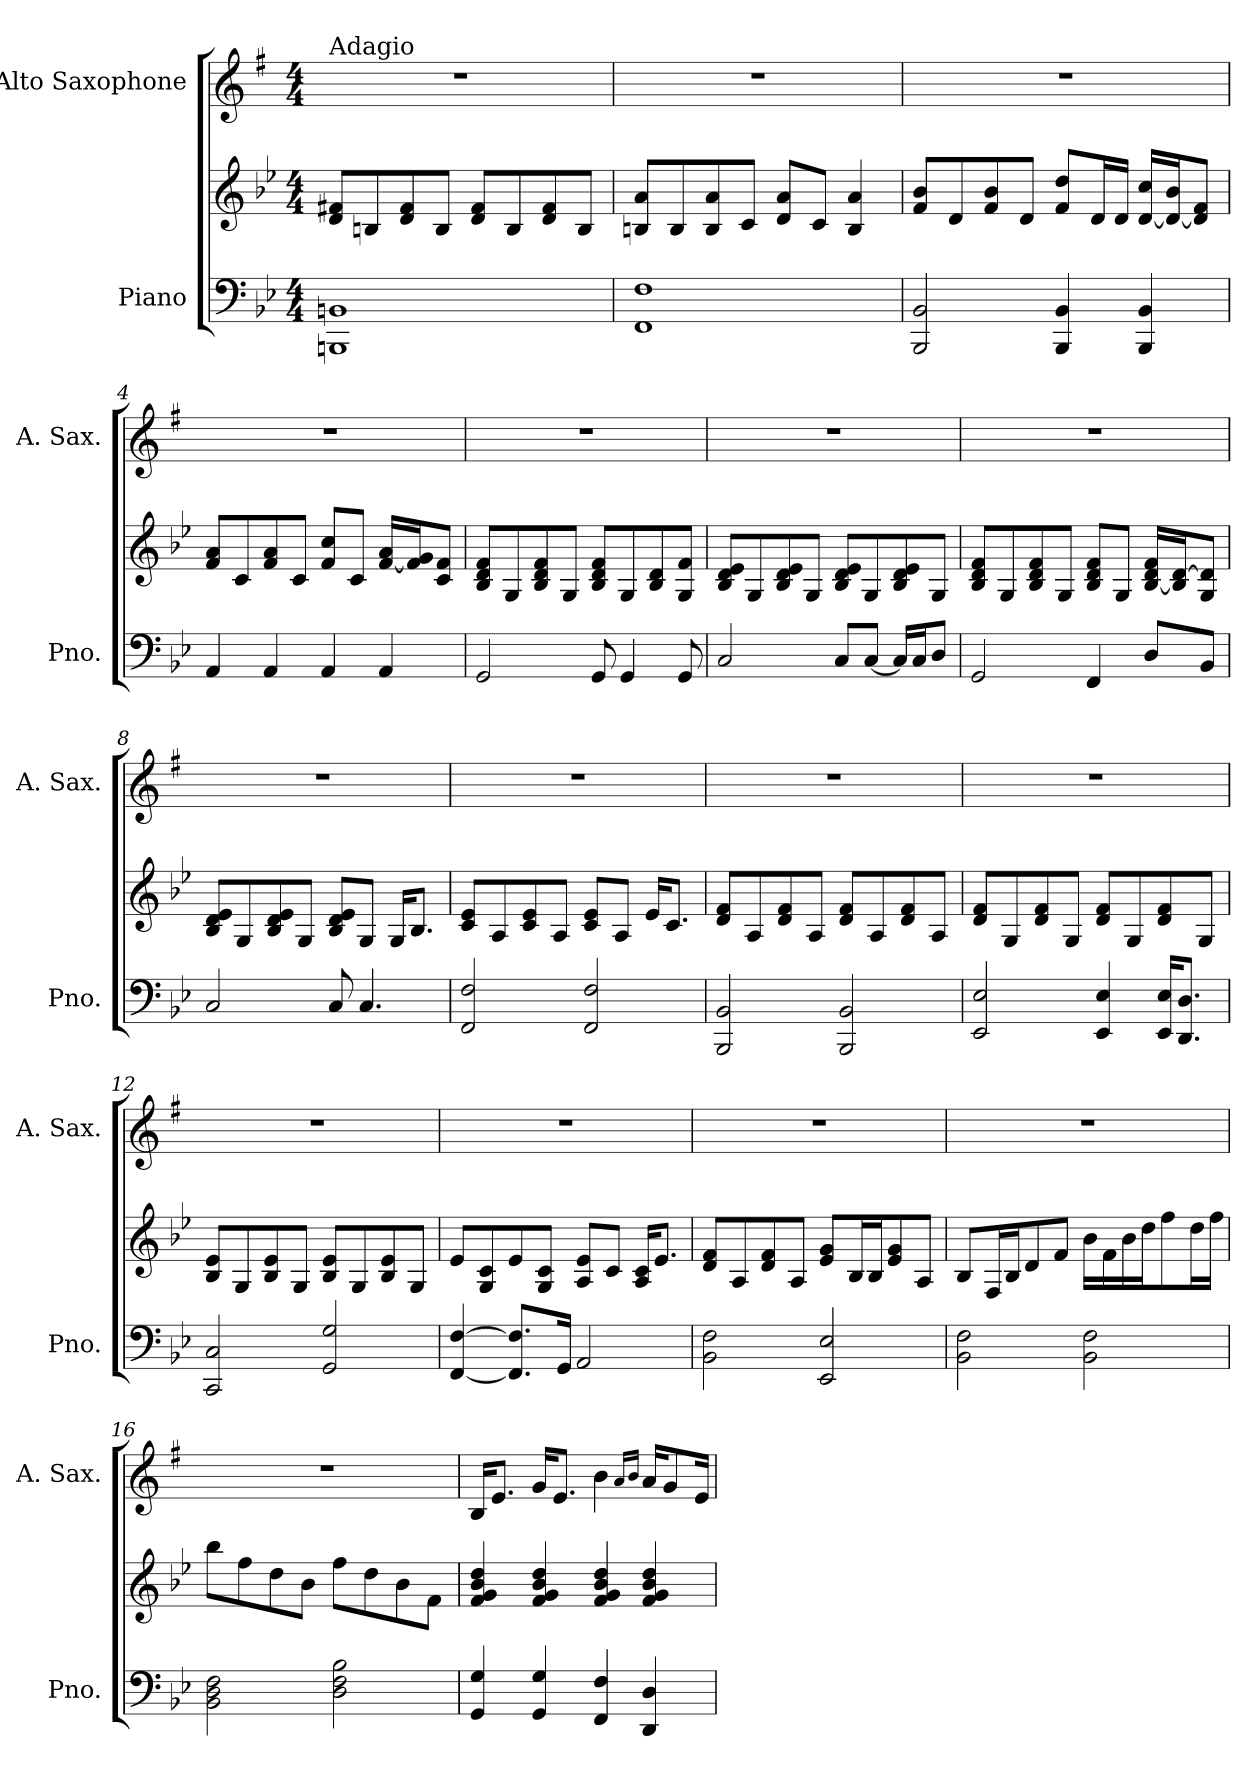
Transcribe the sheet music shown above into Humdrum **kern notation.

**kern	**kern	**kern
*part2	*part2	*part1
*staff3	*staff2	*staff1
*I"Piano	*	*I"Alto Saxophone
*I'Pno.	*	*I'A. Sax.
*clefF4	*clefG2	*clefG2
*	*	*ITrd5c9
*k[b-e-]	*k[b-e-]	*k[b-e-]
*B-:	*B-:	*B-:
*M4/4	*M4/4	*M4/4
=1	=1	=1
!	!	!LO:TX:a:t=Adagio
1BBBn 1BBn	8d/ 8f#X/L	1r
.	8Bn/	.
.	8d/ 8f#/	.
.	8B/J	.
.	8d/ 8f#/L	.
.	8B/	.
.	8d/ 8f#/	.
.	8B/J	.
=2	=2	=2
1FF 1F	8Bn/ 8a/L	1r
.	8B/	.
.	8B/ 8a/	.
.	8c/J	.
.	8d/ 8a/L	.
.	8c/J	.
.	4B/ 4a/	.
=3	=3	=3
2BBB-/ 2BB-/	8f/ 8b-/L	1r
.	8d/	.
.	8f/ 8b-/	.
.	8d/J	.
4BBB-/ 4BB-/	8f/ 8dd/L	.
.	16d/L	.
.	16d/JJ	.
4BBB-/ 4BB-/	[16d/ 16cc/LL	.
.	16d/_ 16b-/J	.
.	8d/] 8f/J	.
!!LO:LB:g=z
=4	=4	=4
4AA/	8f/ 8a/L	1r
.	8c/	.
4AA/	8f/ 8a/	.
.	8c/J	.
4AA/	8f/ 8cc/L	.
.	8c/J	.
4AA/	[16f/ 16a/LL	.
.	16f/] 16g/J	.
.	8c/ 8f/J	.
=5	=5	=5
2GG/	8B-/ 8d/ 8f/L	1r
.	8G/	.
.	8B-/ 8d/ 8f/	.
.	8G/J	.
8GG/	8B-/ 8d/ 8f/L	.
4GG/	8G/	.
.	8B-/ 8d/	.
8GG/	8G/ 8f/J	.
=6	=6	=6
2C/	8B-/ 8d/ 8e-/L	1r
.	8G/	.
.	8B-/ 8d/ 8e-/	.
.	8G/J	.
8C/L	8B-/ 8d/ 8e-/L	.
[8C/J	8G/	.
16C/LL]	8B-/ 8d/ 8e-/	.
16C/J	.	.
8D/J	8G/J	.
=7	=7	=7
2GG/	8B-/ 8d/ 8f/L	1r
.	8G/	.
.	8B-/ 8d/ 8f/	.
.	8G/J	.
4FF/	8B-/ 8d/ 8f/L	.
.	8G/J	.
8D/L	[16B-/ 16d/ 16f/LL	.
.	16B-/] [16d/J	.
8BB-/J	8G/ 8d/]J	.
!!LO:LB:g=z
=8	=8	=8
2C/	8B-/ 8d/ 8e-/L	1r
.	8G/	.
.	8B-/ 8d/ 8e-/	.
.	8G/J	.
8C/	8B-/ 8d/ 8e-/L	.
4.C/	8G/J	.
.	16G/KL	.
.	8.B-/J	.
=9	=9	=9
2FF/ 2F/	8c/ 8e-/L	1r
.	8A/	.
.	8c/ 8e-/	.
.	8A/J	.
2FF/ 2F/	8c/ 8e-/L	.
.	8A/J	.
.	16e-/KL	.
.	8.c/J	.
=10	=10	=10
2BBB-/ 2BB-/	8d/ 8f/L	1r
.	8A/	.
.	8d/ 8f/	.
.	8A/J	.
2BBB-/ 2BB-/	8d/ 8f/L	.
.	8A/	.
.	8d/ 8f/	.
.	8A/J	.
=11	=11	=11
2EE-/ 2E-/	8d/ 8f/L	1r
.	8G/	.
.	8d/ 8f/	.
.	8G/J	.
4EE-/ 4E-/	8d/ 8f/L	.
.	8G/	.
16EE-/ 16E-/KL	8d/ 8f/	.
8.DD/ 8.D/J	.	.
.	8G/J	.
!!LO:PB:g=z
=12	=12	=12
2CC/ 2C/	8B-/ 8e-/L	1r
.	8G/	.
.	8B-/ 8e-/	.
.	8G/J	.
2GG/ 2G/	8B-/ 8e-/L	.
.	8G/	.
.	8B-/ 8e-/	.
.	8G/J	.
=13	=13	=13
[4FF/ [4F/	8e-/L	1r
.	8G/ 8c/	.
8.FF/] 8.F/]L	8e-/	.
.	8G/ 8c/J	.
16GG/Jk	.	.
2AA/	8A/ 8e-/L	.
.	8c/J	.
.	16A/ 16c/KL	.
.	8.e-/J	.
=14	=14	=14
2BB-\ 2F\	8d/ 8f/L	1r
.	8A/	.
.	8d/ 8f/	.
.	8A/J	.
2EE-/ 2E-/	8e-/ 8g/L	.
.	16B-/L	.
.	16B-/J	.
.	8e-/ 8g/	.
.	8A/J	.
=15	=15	=15
2BB-\ 2F\	8B-/L	1r
.	16F/L	.
.	16B-/J	.
.	8d/	.
.	8f/J	.
2BB-\ 2F\	16b-\LL	.
.	16f\	.
.	16b-\	.
.	16dd\J	.
.	8ff\	.
.	16dd\L	.
.	16ff\JJ	.
!!LO:LB:g=z
=16	=16	=16
2BB-\ 2D\ 2F\	8bb-\L	1r
.	8ff\	.
.	8dd\	.
.	8b-\J	.
2D\ 2F\ 2B-\	8ff\L	.
.	8dd\	.
.	8b-\	.
.	8f\J	.
=17	=17	=17
4GG/ 4G/	4f/ 4g/ 4b-/ 4dd/	16D/KL
.	.	8.G/J
4GG/ 4G/	4f/ 4g/ 4b-/ 4dd/	16B-/KL
.	.	8.G/J
4FF/ 4F/	4f/ 4g/ 4b-/ 4dd/	4d\
.	.	16qc/LL
.	.	16qd/JJ
4DD/ 4D/	4f/ 4g/ 4b-/ 4dd/	16c/KL
.	.	8B-/
.	.	16G/Jk
=	=	=
*-	*-	*-
